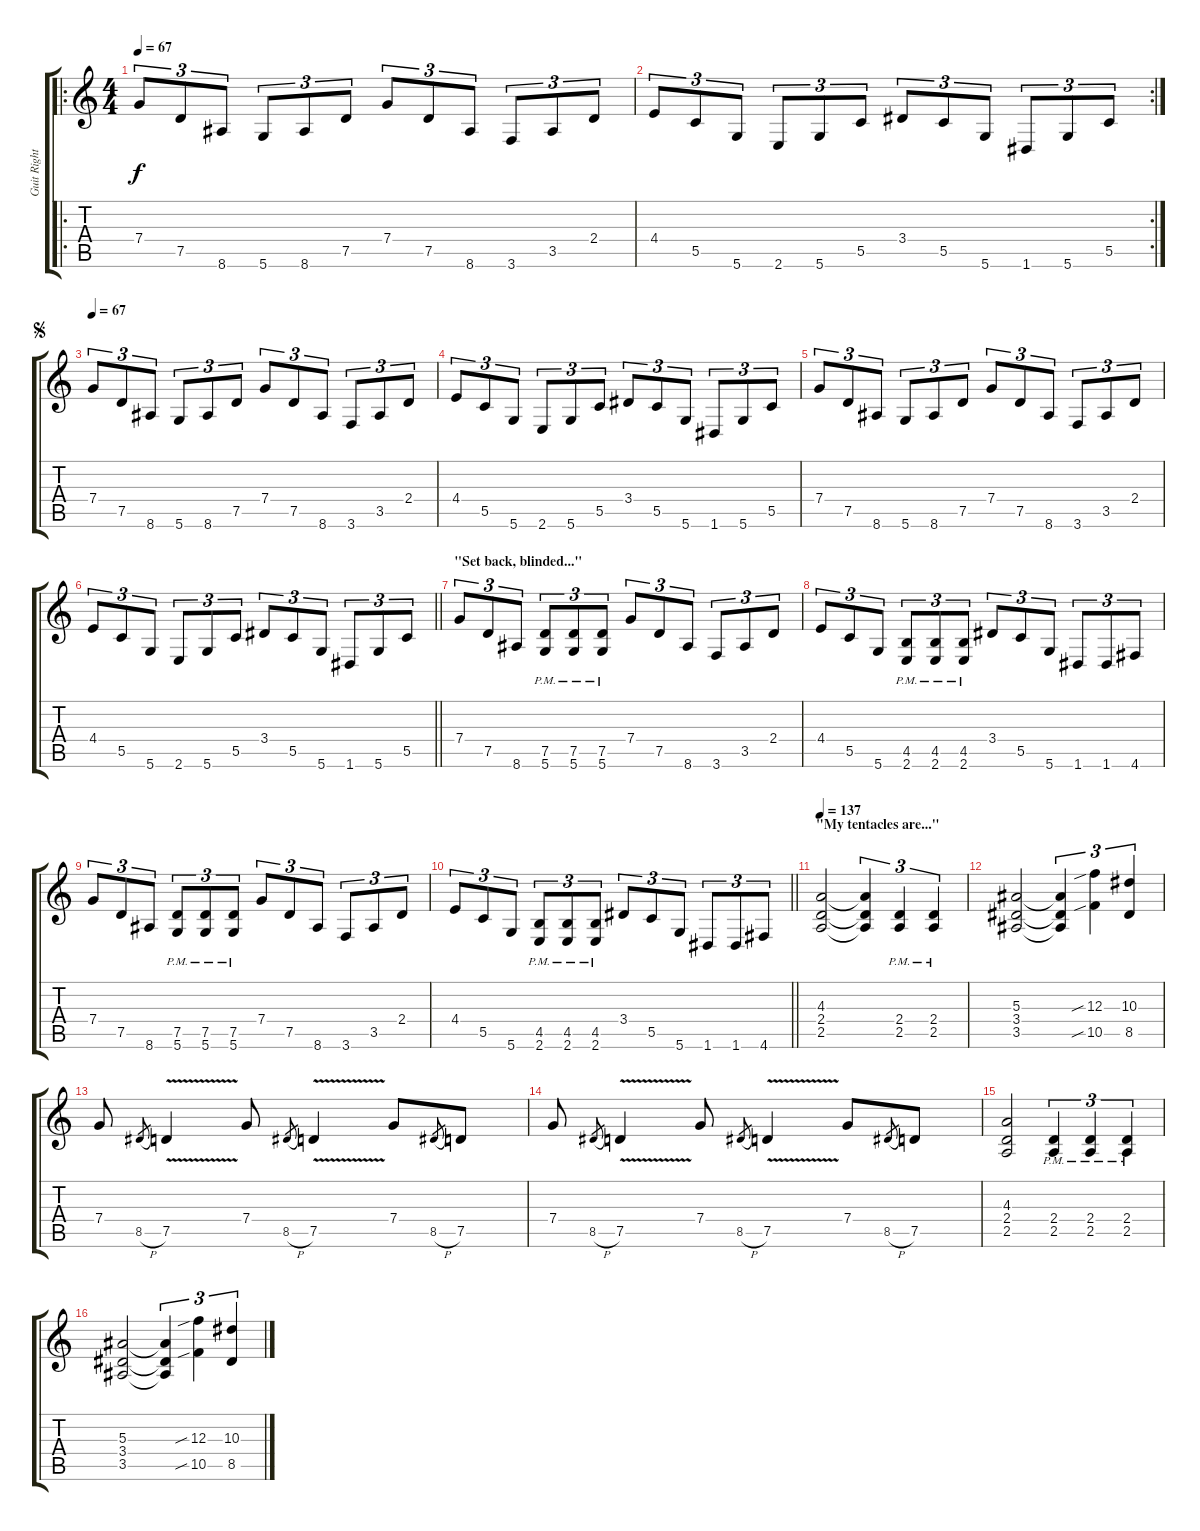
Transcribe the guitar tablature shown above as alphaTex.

\track ("Guit Right" "Guit Right") {instrument distortionguitar}
\staff {score tabs}
\tuning (D4 A3 F3 C3 G2 D2) {hide}
\ro
\ts (4 4)
\tempo 67
\clef g2
\ks c
7.4.8{tu (3 2) dy f} 7.5.8{tu (3 2)} 8.6.8{tu (3 2)} 5.6.8{tu (3 2)} 8.6.8{tu (3 2)} 7.5.8{tu (3 2)} 7.4.8{tu (3 2)} 7.5.8{tu (3 2)} 8.6.8{tu (3 2)} 3.6.8{tu (3 2)} 3.5.8{tu (3 2)} 2.4.8{tu (3 2)} |
\rc 2
4.4.8{tu (3 2)} 5.5.8{tu (3 2)} 5.6.8{tu (3 2)} 2.6.8{tu (3 2)} 5.6.8{tu (3 2)} 5.5.8{tu (3 2)} 3.4.8{tu (3 2)} 5.5.8{tu (3 2)} 5.6.8{tu (3 2)} 1.6.8{tu (3 2)} 5.6.8{tu (3 2)} 5.5.8{tu (3 2)} |
\jump segno
\tempo 67
7.4.8{tu (3 2)} 7.5.8{tu (3 2)} 8.6.8{tu (3 2)} 5.6.8{tu (3 2)} 8.6.8{tu (3 2)} 7.5.8{tu (3 2)} 7.4.8{tu (3 2)} 7.5.8{tu (3 2)} 8.6.8{tu (3 2)} 3.6.8{tu (3 2)} 3.5.8{tu (3 2)} 2.4.8{tu (3 2)} |
4.4.8{tu (3 2)} 5.5.8{tu (3 2)} 5.6.8{tu (3 2)} 2.6.8{tu (3 2)} 5.6.8{tu (3 2)} 5.5.8{tu (3 2)} 3.4.8{tu (3 2)} 5.5.8{tu (3 2)} 5.6.8{tu (3 2)} 1.6.8{tu (3 2)} 5.6.8{tu (3 2)} 5.5.8{tu (3 2)} |
7.4.8{tu (3 2)} 7.5.8{tu (3 2)} 8.6.8{tu (3 2)} 5.6.8{tu (3 2)} 8.6.8{tu (3 2)} 7.5.8{tu (3 2)} 7.4.8{tu (3 2)} 7.5.8{tu (3 2)} 8.6.8{tu (3 2)} 3.6.8{tu (3 2)} 3.5.8{tu (3 2)} 2.4.8{tu (3 2)} |
\barLineRight lightlight
4.4.8{tu (3 2)} 5.5.8{tu (3 2)} 5.6.8{tu (3 2)} 2.6.8{tu (3 2)} 5.6.8{tu (3 2)} 5.5.8{tu (3 2)} 3.4.8{tu (3 2)} 5.5.8{tu (3 2)} 5.6.8{tu (3 2)} 1.6.8{tu (3 2)} 5.6.8{tu (3 2)} 5.5.8{tu (3 2)} |
\section ("" "\"Set back, blinded...\"")
7.4.8{tu (3 2)} 7.5.8{tu (3 2)} 8.6.8{tu (3 2)} (7.5 5.6{pm}).8{tu (3 2)} (7.5 5.6{pm}).8{tu (3 2)} (7.5 5.6{pm}).8{tu (3 2)} 7.4.8{tu (3 2)} 7.5.8{tu (3 2)} 8.6.8{tu (3 2)} 3.6.8{tu (3 2)} 3.5.8{tu (3 2)} 2.4.8{tu (3 2)} |
4.4.8{tu (3 2)} 5.5.8{tu (3 2)} 5.6.8{tu (3 2)} (4.5 2.6{pm}).8{tu (3 2)} (4.5 2.6{pm}).8{tu (3 2)} (4.5 2.6{pm}).8{tu (3 2)} 3.4.8{tu (3 2)} 5.5.8{tu (3 2)} 5.6.8{tu (3 2)} 1.6.8{tu (3 2)} 1.6.8{tu (3 2)} 4.6.8{tu (3 2)} |
7.4.8{tu (3 2)} 7.5.8{tu (3 2)} 8.6.8{tu (3 2)} (7.5 5.6{pm}).8{tu (3 2)} (7.5 5.6{pm}).8{tu (3 2)} (7.5 5.6{pm}).8{tu (3 2)} 7.4.8{tu (3 2)} 7.5.8{tu (3 2)} 8.6.8{tu (3 2)} 3.6.8{tu (3 2)} 3.5.8{tu (3 2)} 2.4.8{tu (3 2)} |
\barLineRight lightlight
4.4.8{tu (3 2)} 5.5.8{tu (3 2)} 5.6.8{tu (3 2)} (4.5 2.6{pm}).8{tu (3 2)} (4.5 2.6{pm}).8{tu (3 2)} (4.5 2.6{pm}).8{tu (3 2)} 3.4.8{tu (3 2)} 5.5.8{tu (3 2)} 5.6.8{tu (3 2)} 1.6.8{tu (3 2)} 1.6.8{tu (3 2)} 4.6.8{tu (3 2)} |
\section ("" "\"My tentacles are...\"")
\tempo 137
(4.3 2.4 2.5).2 (4.3{t} 2.4{t} 2.5{t}).4{tu (3 2)} (2.4 2.5{pm}).4{tu (3 2)} (2.4 2.5{pm}).4{tu (3 2)} |
(5.3 3.4 3.5).2 (5.3{t} 3.4{t} 3.5{t}).4{tu (3 2)} (12.3{sib} 10.5{sib}).4{tu (3 2)} (10.3 8.5).4{tu (3 2)} |
7.4.8 8.5{h}.8{gr} 7.5{v}.4 7.4.8 8.5{h}.8{gr} 7.5{v}.4 7.4.8 8.5{h}.8{gr} 7.5.8 |
7.4.8 8.5{h}.8{gr} 7.5{v}.4 7.4.8 8.5{h}.8{gr} 7.5{v}.4 7.4.8 8.5{h}.8{gr} 7.5.8 |
(4.3 2.4 2.5).2 (2.4 2.5{pm}).4{tu (3 2)} (2.4 2.5{pm}).4{tu (3 2)} (2.4 2.5{pm}).4{tu (3 2)} |
(5.3 3.4 3.5).2 (5.3{t} 3.4{t} 3.5{t}).4{tu (3 2)} (12.3{sib} 10.5{sib}).4{tu (3 2)} (10.3 8.5).4{tu (3 2)}
